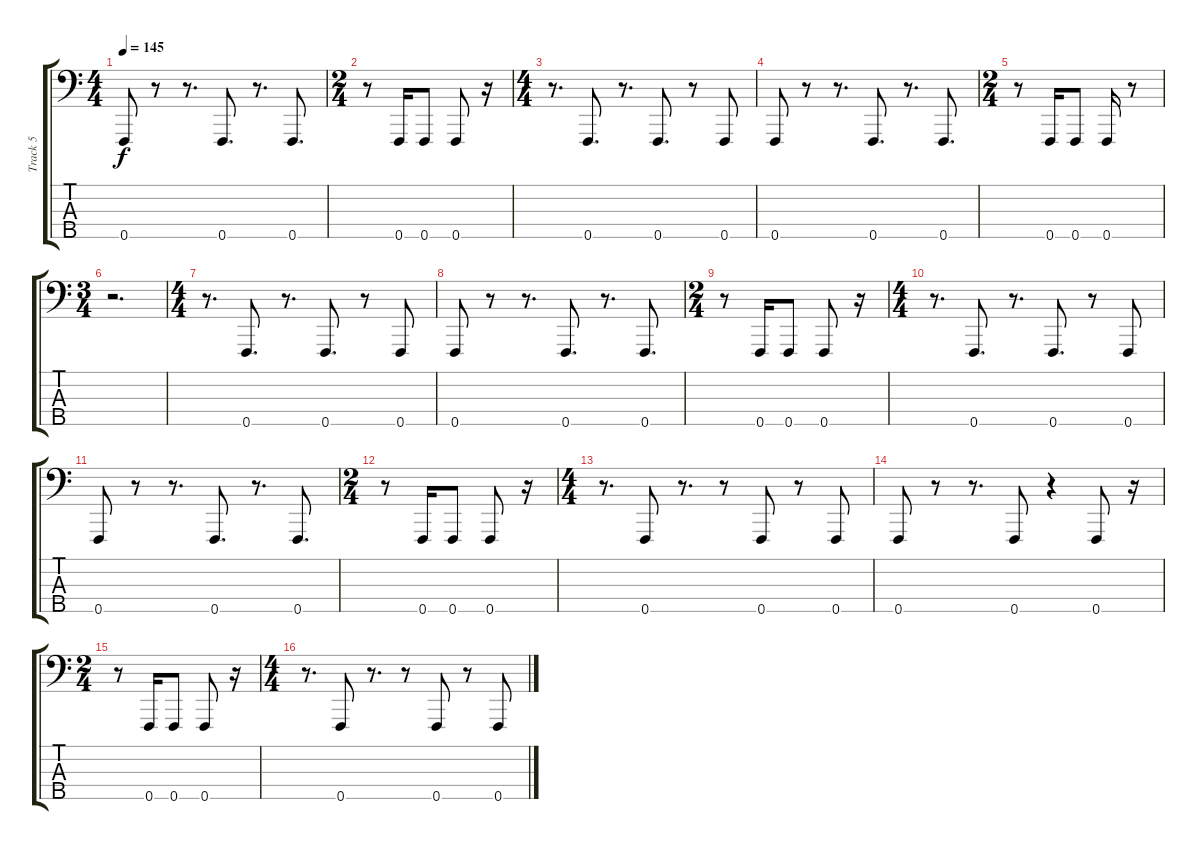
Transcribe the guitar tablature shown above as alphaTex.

\track ("Track 5" "Track 5") {instrument electricbassfinger}
\staff {score tabs}
\tuning (Db2 Ab1 Eb1 Bb0 F0) {hide}
\ts (4 4)
\tempo 145
\clef f4
\ks c
0.5.8{dy f} r.8 r.8{d} 0.5.8{d} r.8{d} 0.5.8{d} |
\ts (2 4)
r.8 0.5.16 0.5.8 0.5.8 r.16 |
\ts (4 4)
r.8{d} 0.5.8{d} r.8{d} 0.5.8{d} r.8 0.5.8 |
0.5.8 r.8 r.8{d} 0.5.8{d} r.8{d} 0.5.8{d} |
\ts (2 4)
r.8 0.5.16 0.5.8 0.5.16 r.8 |
\ts (3 4)
r.2{d} |
\ts (4 4)
r.8{d} 0.5.8{d} r.8{d} 0.5.8{d} r.8 0.5.8 |
0.5.8 r.8 r.8{d} 0.5.8{d} r.8{d} 0.5.8{d} |
\ts (2 4)
r.8 0.5.16 0.5.8 0.5.8 r.16 |
\ts (4 4)
r.8{d} 0.5.8{d} r.8{d} 0.5.8{d} r.8 0.5.8 |
0.5.8 r.8 r.8{d} 0.5.8{d} r.8{d} 0.5.8{d} |
\ts (2 4)
r.8 0.5.16 0.5.8 0.5.8 r.16 |
\ts (4 4)
r.8{d} 0.5.8 r.8{d} r.8 0.5.8 r.8 0.5.8 |
0.5.8 r.8 r.8{d} 0.5.8 r.4 0.5.8 r.16 |
\ts (2 4)
r.8 0.5.16 0.5.8 0.5.8 r.16 |
\ts (4 4)
r.8{d} 0.5.8 r.8{d} r.8 0.5.8 r.8 0.5.8
